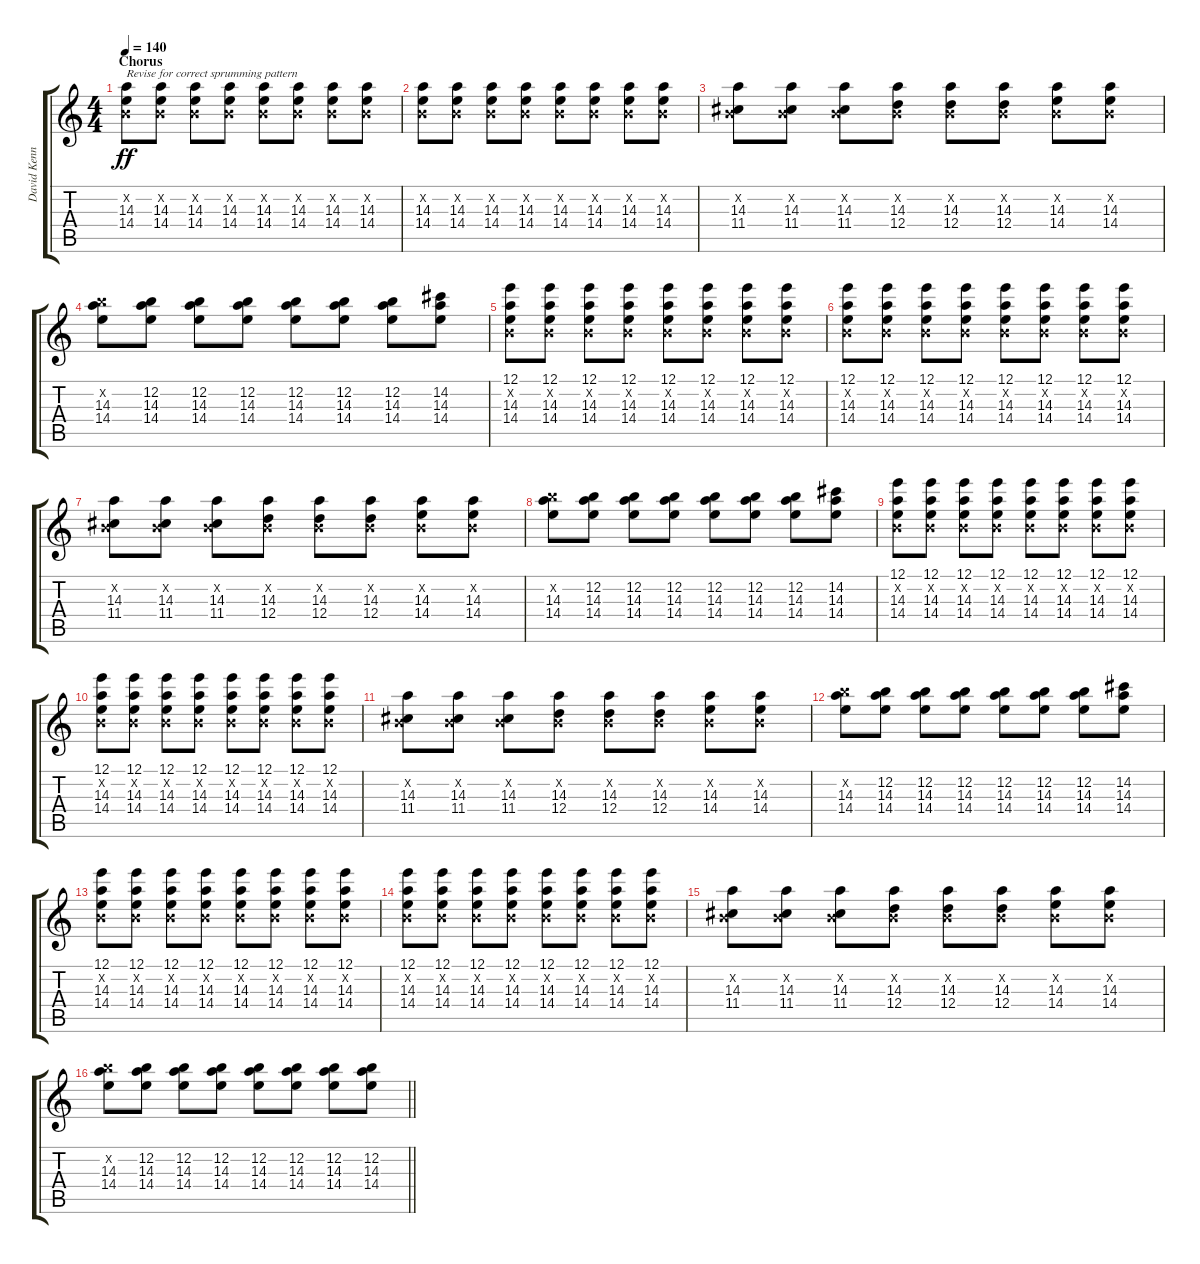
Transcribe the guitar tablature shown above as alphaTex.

\track ("David Kennedy" "David Kenn") {instrument acousticguitarsteel}
\staff {score tabs}
\tuning (E4 B3 G3 D3 A2 E2) {hide}
\ts (4 4)
\section ("" "Chorus")
\tempo 140
\clef g2
\ks c
(0.2{x} 14.3 14.4).8{txt "Revise for correct sprumming pattern" dy ff} (0.2{x} 14.3 14.4).8 (0.2{x} 14.3 14.4).8 (0.2{x} 14.3 14.4).8 (0.2{x} 14.3 14.4).8 (0.2{x} 14.3 14.4).8 (0.2{x} 14.3 14.4).8 (0.2{x} 14.3 14.4).8 |
(0.2{x} 14.3 14.4).8 (0.2{x} 14.3 14.4).8 (0.2{x} 14.3 14.4).8 (0.2{x} 14.3 14.4).8 (0.2{x} 14.3 14.4).8 (0.2{x} 14.3 14.4).8 (0.2{x} 14.3 14.4).8 (0.2{x} 14.3 14.4).8 |
(0.2{x} 14.3 11.4).8 (0.2{x} 14.3 11.4).8 (0.2{x} 14.3 11.4).8 (0.2{x} 14.3 12.4).8 (0.2{x} 14.3 12.4).8 (0.2{x} 14.3 12.4).8 (0.2{x} 14.3 14.4).8 (0.2{x} 14.3 14.4).8 |
(12.2{x} 14.3 14.4).8 (12.2 14.3 14.4).8 (12.2 14.3 14.4).8 (12.2 14.3 14.4).8 (12.2 14.3 14.4).8 (12.2 14.3 14.4).8 (12.2 14.3 14.4).8 (14.2 14.3 14.4).8 |
(12.1 0.2{x} 14.3 14.4).8 (12.1 0.2{x} 14.3 14.4).8 (12.1 0.2{x} 14.3 14.4).8 (12.1 0.2{x} 14.3 14.4).8 (12.1 0.2{x} 14.3 14.4).8 (12.1 0.2{x} 14.3 14.4).8 (12.1 0.2{x} 14.3 14.4).8 (12.1 0.2{x} 14.3 14.4).8 |
(12.1 0.2{x} 14.3 14.4).8 (12.1 0.2{x} 14.3 14.4).8 (12.1 0.2{x} 14.3 14.4).8 (12.1 0.2{x} 14.3 14.4).8 (12.1 0.2{x} 14.3 14.4).8 (12.1 0.2{x} 14.3 14.4).8 (12.1 0.2{x} 14.3 14.4).8 (12.1 0.2{x} 14.3 14.4).8 |
(0.2{x} 14.3 11.4).8 (0.2{x} 14.3 11.4).8 (0.2{x} 14.3 11.4).8 (0.2{x} 14.3 12.4).8 (0.2{x} 14.3 12.4).8 (0.2{x} 14.3 12.4).8 (0.2{x} 14.3 14.4).8 (0.2{x} 14.3 14.4).8 |
(12.2{x} 14.3 14.4).8 (12.2 14.3 14.4).8 (12.2 14.3 14.4).8 (12.2 14.3 14.4).8 (12.2 14.3 14.4).8 (12.2 14.3 14.4).8 (12.2 14.3 14.4).8 (14.2 14.3 14.4).8 |
(12.1 0.2{x} 14.3 14.4).8 (12.1 0.2{x} 14.3 14.4).8 (12.1 0.2{x} 14.3 14.4).8 (12.1 0.2{x} 14.3 14.4).8 (12.1 0.2{x} 14.3 14.4).8 (12.1 0.2{x} 14.3 14.4).8 (12.1 0.2{x} 14.3 14.4).8 (12.1 0.2{x} 14.3 14.4).8 |
(12.1 0.2{x} 14.3 14.4).8 (12.1 0.2{x} 14.3 14.4).8 (12.1 0.2{x} 14.3 14.4).8 (12.1 0.2{x} 14.3 14.4).8 (12.1 0.2{x} 14.3 14.4).8 (12.1 0.2{x} 14.3 14.4).8 (12.1 0.2{x} 14.3 14.4).8 (12.1 0.2{x} 14.3 14.4).8 |
(0.2{x} 14.3 11.4).8 (0.2{x} 14.3 11.4).8 (0.2{x} 14.3 11.4).8 (0.2{x} 14.3 12.4).8 (0.2{x} 14.3 12.4).8 (0.2{x} 14.3 12.4).8 (0.2{x} 14.3 14.4).8 (0.2{x} 14.3 14.4).8 |
(12.2{x} 14.3 14.4).8 (12.2 14.3 14.4).8 (12.2 14.3 14.4).8 (12.2 14.3 14.4).8 (12.2 14.3 14.4).8 (12.2 14.3 14.4).8 (12.2 14.3 14.4).8 (14.2 14.3 14.4).8 |
(12.1 0.2{x} 14.3 14.4).8 (12.1 0.2{x} 14.3 14.4).8 (12.1 0.2{x} 14.3 14.4).8 (12.1 0.2{x} 14.3 14.4).8 (12.1 0.2{x} 14.3 14.4).8 (12.1 0.2{x} 14.3 14.4).8 (12.1 0.2{x} 14.3 14.4).8 (12.1 0.2{x} 14.3 14.4).8 |
(12.1 0.2{x} 14.3 14.4).8 (12.1 0.2{x} 14.3 14.4).8 (12.1 0.2{x} 14.3 14.4).8 (12.1 0.2{x} 14.3 14.4).8 (12.1 0.2{x} 14.3 14.4).8 (12.1 0.2{x} 14.3 14.4).8 (12.1 0.2{x} 14.3 14.4).8 (12.1 0.2{x} 14.3 14.4).8 |
(0.2{x} 14.3 11.4).8 (0.2{x} 14.3 11.4).8 (0.2{x} 14.3 11.4).8 (0.2{x} 14.3 12.4).8 (0.2{x} 14.3 12.4).8 (0.2{x} 14.3 12.4).8 (0.2{x} 14.3 14.4).8 (0.2{x} 14.3 14.4).8 |
\barLineRight lightlight
(12.2{x} 14.3 14.4).8 (12.2 14.3 14.4).8 (12.2 14.3 14.4).8 (12.2 14.3 14.4).8 (12.2 14.3 14.4).8 (12.2 14.3 14.4).8 (12.2 14.3 14.4).8 (12.2 14.3 14.4).8
